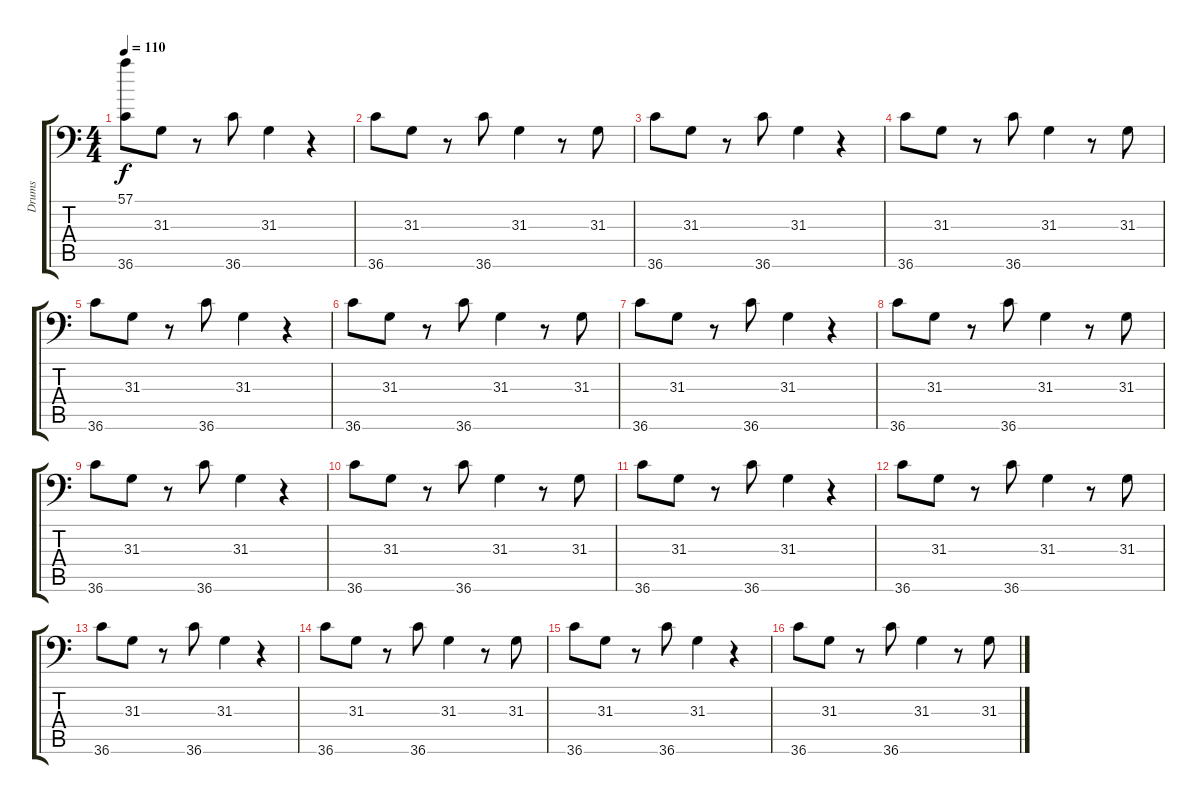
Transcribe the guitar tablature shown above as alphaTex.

\track ("Drums" "Drums") {instrument acousticgrandpiano}
\staff {score tabs}
\tuning (C-1 C-1 C-1 C-1 C-1 C-1) {hide}
\ts (4 4)
\tempo 110
\clef f4
\ks c
(57.1 36.6).8{dy f} 31.3.8 r.8 36.6.8 31.3.4 r.4 |
36.6.8 31.3.8 r.8 36.6.8 31.3.4 r.8 31.3.8 |
36.6.8 31.3.8 r.8 36.6.8 31.3.4 r.4 |
36.6.8 31.3.8 r.8 36.6.8 31.3.4 r.8 31.3.8 |
36.6.8 31.3.8 r.8 36.6.8 31.3.4 r.4 |
36.6.8 31.3.8 r.8 36.6.8 31.3.4 r.8 31.3.8 |
36.6.8 31.3.8 r.8 36.6.8 31.3.4 r.4 |
36.6.8 31.3.8 r.8 36.6.8 31.3.4 r.8 31.3.8 |
36.6.8 31.3.8 r.8 36.6.8 31.3.4 r.4 |
36.6.8 31.3.8 r.8 36.6.8 31.3.4 r.8 31.3.8 |
36.6.8 31.3.8 r.8 36.6.8 31.3.4 r.4 |
36.6.8 31.3.8 r.8 36.6.8 31.3.4 r.8 31.3.8 |
36.6.8 31.3.8 r.8 36.6.8 31.3.4 r.4 |
36.6.8 31.3.8 r.8 36.6.8 31.3.4 r.8 31.3.8 |
36.6.8 31.3.8 r.8 36.6.8 31.3.4 r.4 |
36.6.8 31.3.8 r.8 36.6.8 31.3.4 r.8 31.3.8
